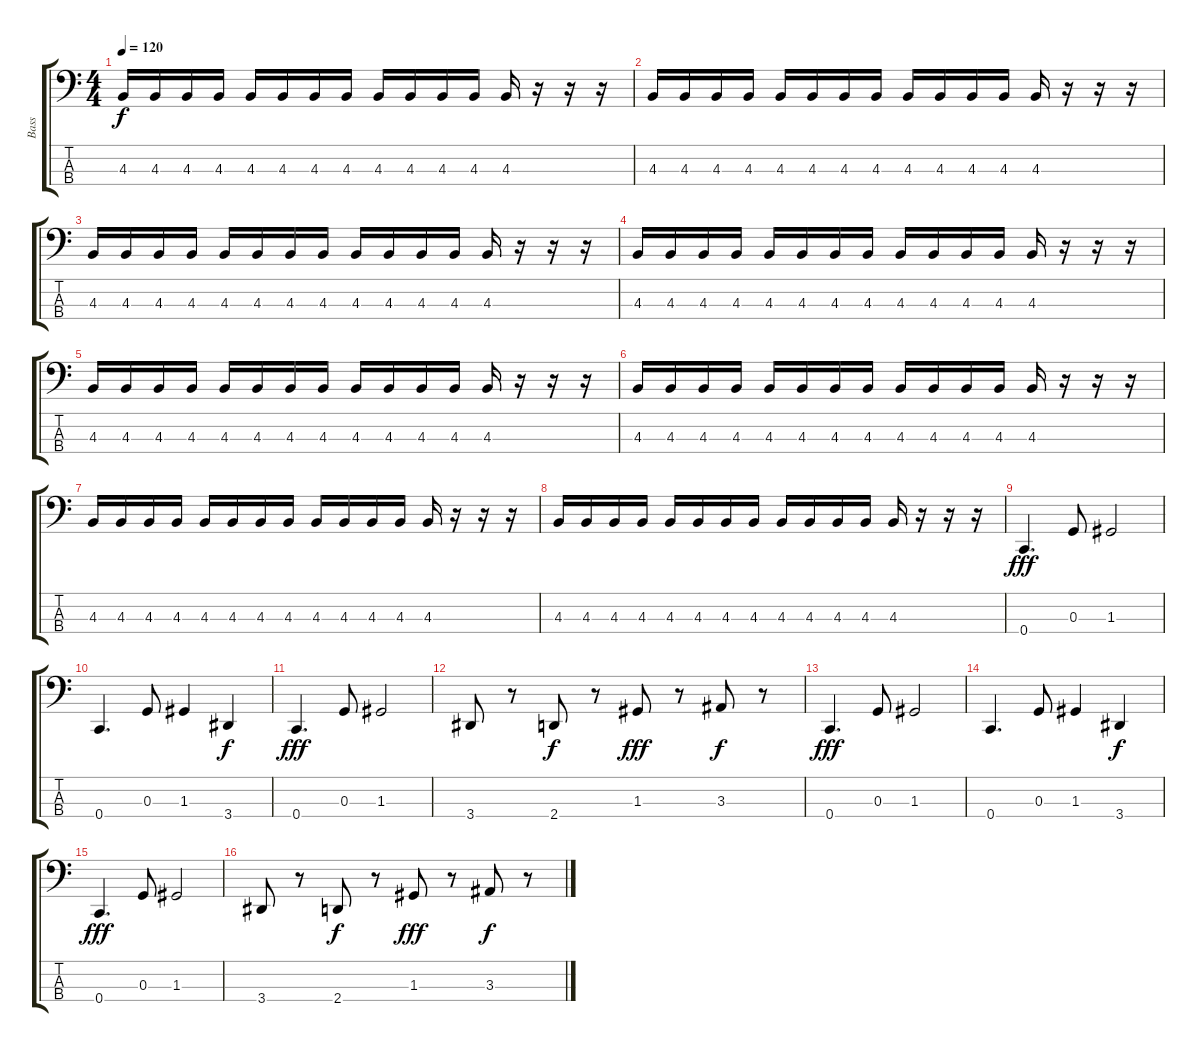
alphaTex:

\track ("Bass" "Bass") {instrument electricbassfinger}
\staff {score tabs}
\tuning (F2 C2 G1 C1) {hide}
\ts (4 4)
\tempo 120
\clef f4
\ks c
4.3.16{dy f} 4.3.16 4.3.16 4.3.16 4.3.16 4.3.16 4.3.16 4.3.16 4.3.16 4.3.16 4.3.16 4.3.16 4.3.16 r.16 r.16 r.16 |
4.3.16 4.3.16 4.3.16 4.3.16 4.3.16 4.3.16 4.3.16 4.3.16 4.3.16 4.3.16 4.3.16 4.3.16 4.3.16 r.16 r.16 r.16 |
4.3.16 4.3.16 4.3.16 4.3.16 4.3.16 4.3.16 4.3.16 4.3.16 4.3.16 4.3.16 4.3.16 4.3.16 4.3.16 r.16 r.16 r.16 |
4.3.16 4.3.16 4.3.16 4.3.16 4.3.16 4.3.16 4.3.16 4.3.16 4.3.16 4.3.16 4.3.16 4.3.16 4.3.16 r.16 r.16 r.16 |
4.3.16 4.3.16 4.3.16 4.3.16 4.3.16 4.3.16 4.3.16 4.3.16 4.3.16 4.3.16 4.3.16 4.3.16 4.3.16 r.16 r.16 r.16 |
4.3.16 4.3.16 4.3.16 4.3.16 4.3.16 4.3.16 4.3.16 4.3.16 4.3.16 4.3.16 4.3.16 4.3.16 4.3.16 r.16 r.16 r.16 |
4.3.16 4.3.16 4.3.16 4.3.16 4.3.16 4.3.16 4.3.16 4.3.16 4.3.16 4.3.16 4.3.16 4.3.16 4.3.16 r.16 r.16 r.16 |
4.3.16 4.3.16 4.3.16 4.3.16 4.3.16 4.3.16 4.3.16 4.3.16 4.3.16 4.3.16 4.3.16 4.3.16 4.3.16 r.16 r.16 r.16 |
0.4.4{d dy fff} 0.3.8 1.3.2 |
0.4.4{d} 0.3.8 1.3.4 3.4.4{dy f} |
0.4.4{d dy fff} 0.3.8 1.3.2 |
3.4.8 r.8 2.4.8{dy f} r.8 1.3.8{dy fff} r.8 3.3.8{dy f} r.8 |
0.4.4{d dy fff} 0.3.8 1.3.2 |
0.4.4{d} 0.3.8 1.3.4 3.4.4{dy f} |
0.4.4{d dy fff} 0.3.8 1.3.2 |
3.4.8 r.8 2.4.8{dy f} r.8 1.3.8{dy fff} r.8 3.3.8{dy f} r.8
